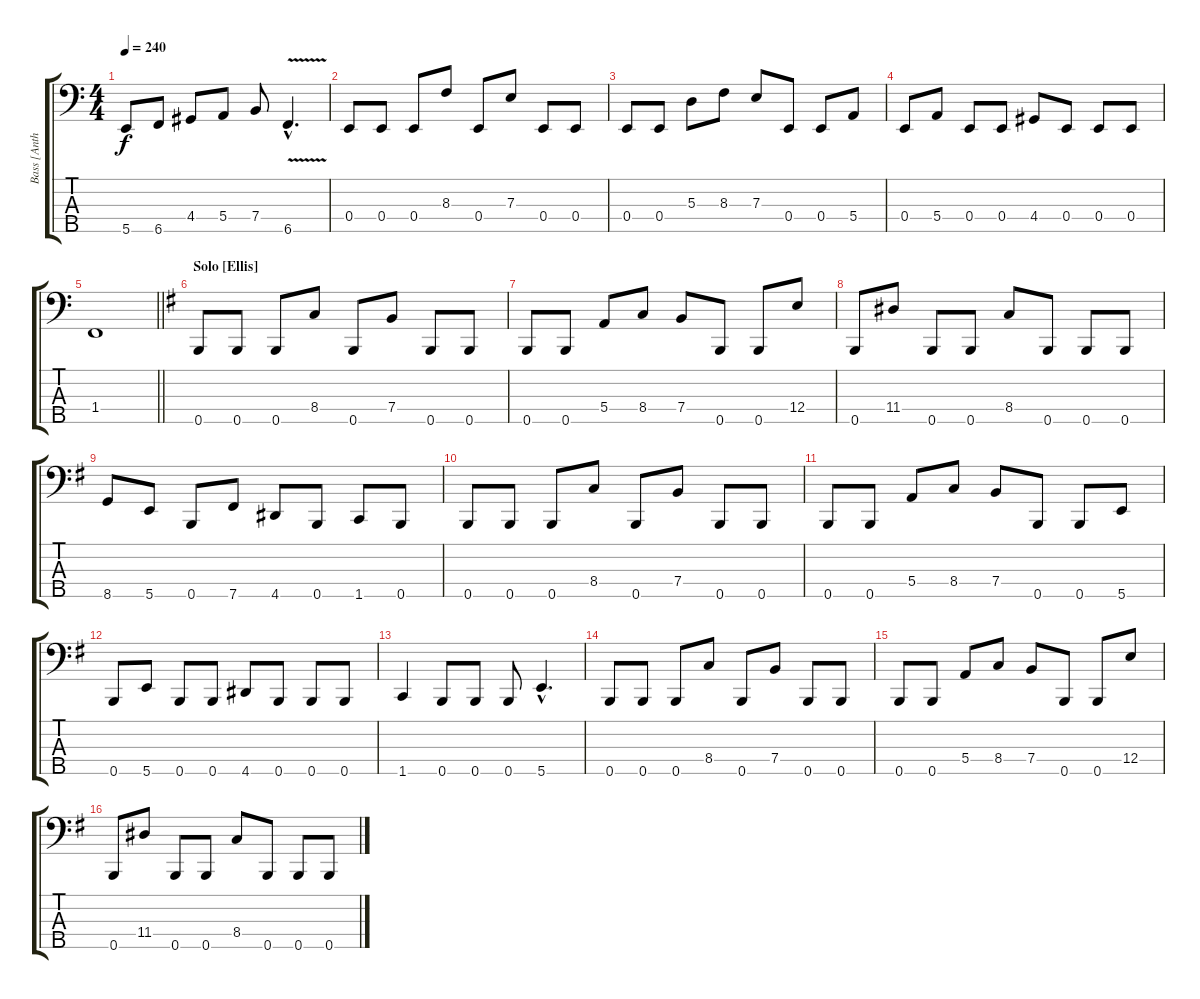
\track ("Bass [Anthony Ridout]" "Bass [Anth") {instrument electricbasspick}
\staff {score tabs}
\tuning (G2 D2 A1 E1 B0) {hide}
\ts (4 4)
\tempo 240
\clef f4
\ks aminor
5.5.8{dy f} 6.5.8 4.4.8 5.4.8 7.4.8 6.5{v hac}.4{d} |
0.4.8 0.4.8 0.4.8 8.3.8 0.4.8 7.3.8 0.4.8 0.4.8 |
0.4.8 0.4.8 5.3.8 8.3.8 7.3.8 0.4.8 0.4.8 5.4.8 |
0.4.8 5.4.8 0.4.8 0.4.8 4.4.8 0.4.8 0.4.8 0.4.8 |
\barLineRight lightlight
1.4.1 |
\section ("" "Solo [Ellis]")
\ks eminor
0.5.8 0.5.8 0.5.8 8.4.8 0.5.8 7.4.8 0.5.8 0.5.8 |
0.5.8 0.5.8 5.4.8 8.4.8 7.4.8 0.5.8 0.5.8 12.4.8 |
0.5.8 11.4.8 0.5.8 0.5.8 8.4.8 0.5.8 0.5.8 0.5.8 |
8.5.8 5.5.8 0.5.8 7.5.8 4.5.8 0.5.8 1.5.8 0.5.8 |
0.5.8 0.5.8 0.5.8 8.4.8 0.5.8 7.4.8 0.5.8 0.5.8 |
0.5.8 0.5.8 5.4.8 8.4.8 7.4.8 0.5.8 0.5.8 5.5.8 |
0.5.8 5.5.8 0.5.8 0.5.8 4.5.8 0.5.8 0.5.8 0.5.8 |
1.5.4 0.5.8 0.5.8 0.5.8 5.5{hac}.4{d} |
0.5.8 0.5.8 0.5.8 8.4.8 0.5.8 7.4.8 0.5.8 0.5.8 |
0.5.8 0.5.8 5.4.8 8.4.8 7.4.8 0.5.8 0.5.8 12.4.8 |
0.5.8 11.4.8 0.5.8 0.5.8 8.4.8 0.5.8 0.5.8 0.5.8
